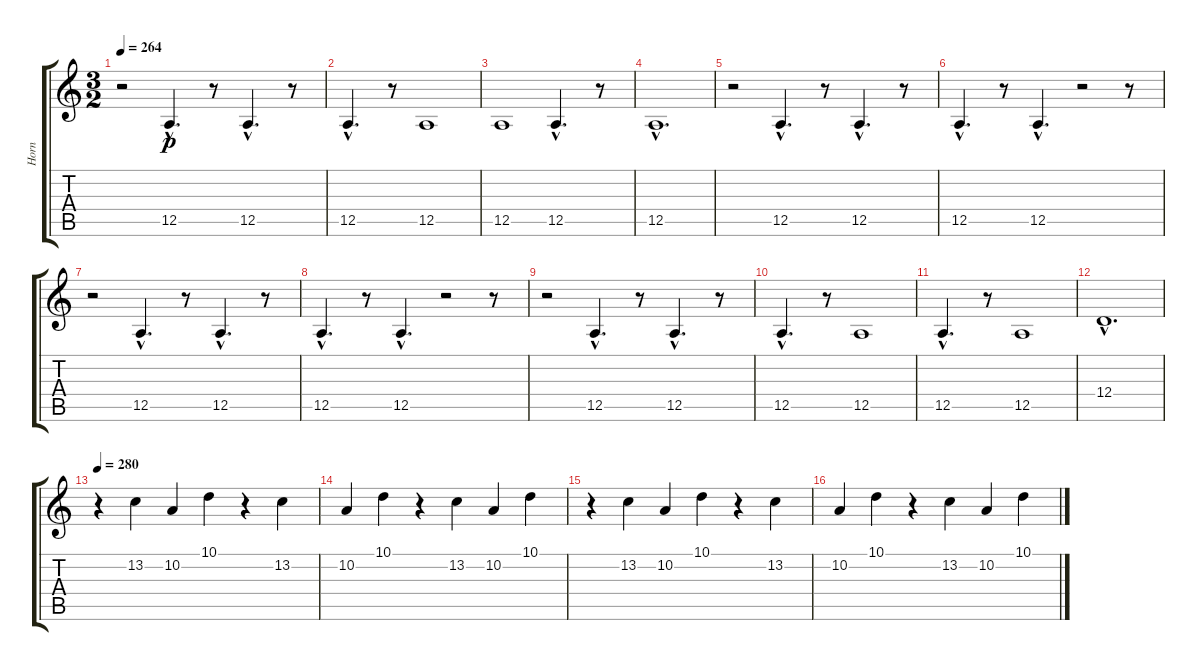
\track ("Horn" "Horn") {instrument englishhorn}
\staff {score tabs}
\tuning (E4 B3 G3 D3 A2 E2) {hide}
\ts (3 2)
\tempo 264
\clef g2
\ks c
r.2{dy p} 12.5{hac}.4{d} r.8 12.5{hac}.4{d} r.8 |
12.5{hac}.4{d} r.8 12.5.1 |
12.5.1 12.5{hac}.4{d} r.8 |
12.5{hac}.1{d} |
r.2 12.5{hac}.4{d} r.8 12.5{hac}.4{d} r.8 |
12.5{hac}.4{d} r.8 12.5{hac}.4{d} r.2 r.8 |
r.2 12.5{hac}.4{d} r.8 12.5{hac}.4{d} r.8 |
12.5{hac}.4{d} r.8 12.5{hac}.4{d} r.2 r.8 |
r.2 12.5{hac}.4{d} r.8 12.5{hac}.4{d} r.8 |
12.5{hac}.4{d} r.8 12.5.1 |
12.5{hac}.4{d} r.8 12.5.1 |
12.4{hac}.1{d} |
\tempo 280
r.4 13.2.4 10.2.4 10.1.4 r.4 13.2.4 |
10.2.4 10.1.4 r.4 13.2.4 10.2.4 10.1.4 |
r.4 13.2.4 10.2.4 10.1.4 r.4 13.2.4 |
10.2.4 10.1.4 r.4 13.2.4 10.2.4 10.1.4
